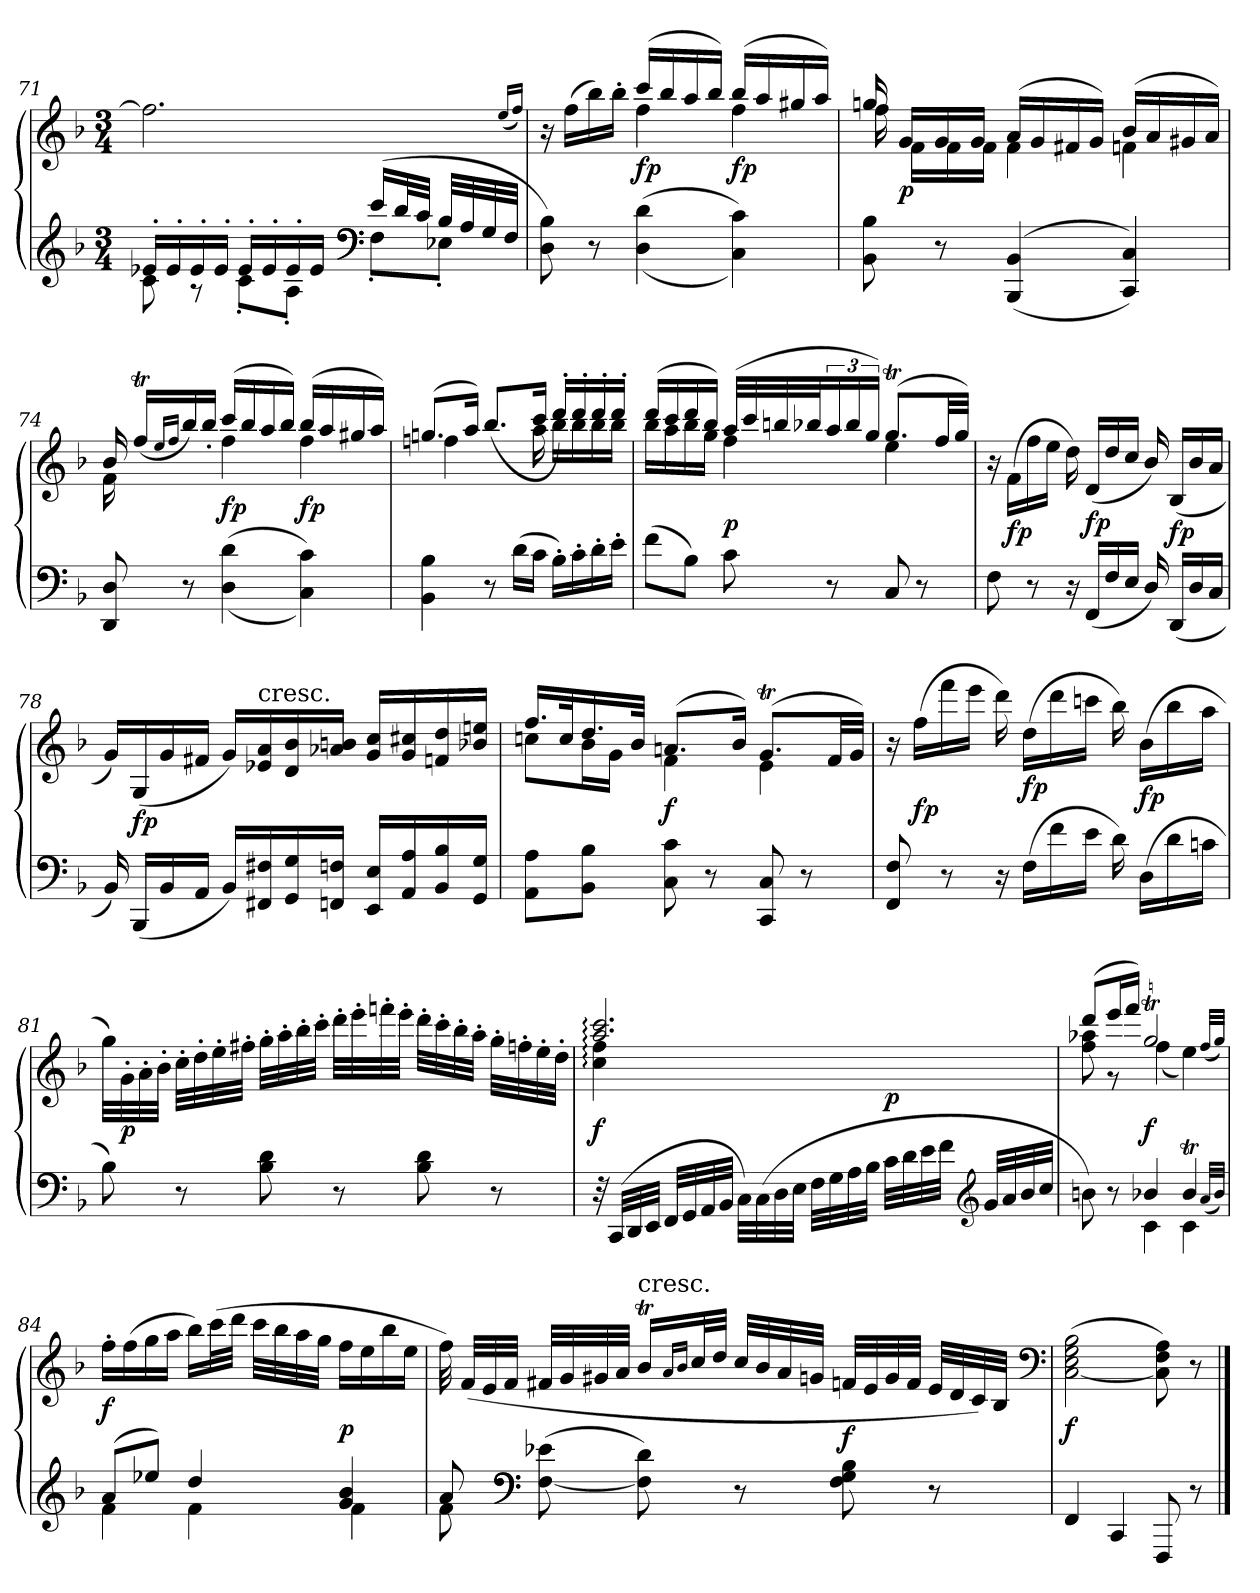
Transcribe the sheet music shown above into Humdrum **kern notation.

**kern	**kern	**dynam
*part1	*part1	*part1
*staff2	*staff1	*staff1/2
*clefG2	*clefG2	*
*k[b-]	*k[b-]	*
*M3/4	*M3/4	*
=71	=71	=71
*^	*	*
16e-X'LL	8c	2.ff]	.
16e-'	.	.	.
16e-'	8rA	.	.
16e-'JJ	.	.	.
16e-'LL	8c'L	.	.
16e-'	.	.	.
16e-'	8A'J	.	.
16e-JJ	.	.	.
*clefF4	*	*	*
(16e-LL	8F'L	.	.
32dL	.	.	.
32cJJJ	.	.	.
32B-LLL	8E-X'J	.	.
32A	.	.	.
32G	.	.	.
32FJJJ	.	.	.
*v	*v	*	*
.	(16qeeLL	.
.	16qffJJ)	.
=72	=72	=72
*	*^	*
8D 8B-)	4ryy	16r	.
.	.	(16ffLL	.
8r	.	16bb-)	.
.	.	16bb-'JJ	.
(>(<4D 4d	(16cccLL	4ff	fp
.	16bb-	.	.
.	16aa	.	.
.	16bb-JJ)	.	.
4C 4c))	(16bb-LL	4ff	fp
.	16aa	.	.
.	16gg#X	.	.
.	16aaJJ)	.	.
=73	=73	=73	=73
8BB- 8B-	16ggn	16ff	.
.	16gLL	16fLL	p
8r	16g	16f	.
.	16gJJ	16fJJ	.
(>(>4BBB- 4BB-	(16aLL	4f	.
.	16g	.	.
.	16f#X	.	.
.	16gJJ)	.	.
4CC 4C))	(16b-LL	4fn	.
.	16a	.	.
.	16g#X	.	.
.	16aJJ)	.	.
=74	=74	=74	=74
8DD 8D	16b-	16f	.
.	(>16ffT/LL	8.ryy	.
.	16qeeLL	.	.
.	16qffJJ	.	.
8r	16bb-/)	.	.
.	16bb-'>/JJ	.	.
(>(<4D 4d	(16cccLL	4ff	fp
.	16bb-	.	.
.	16aa	.	.
.	16bb-JJ)	.	.
4C 4c))	(16bb-LL	4ff	fp
.	16aa	.	.
.	16gg#X	.	.
.	16aaJJ)	.	.
=75	=75	=75	=75
4BB- 4B-	(8.ggnL	4ffn	.
.	16aaJk)	.	.
8r	(>8.bb-L	8.ryy	.
(16dLL	.	.	.
16cJJ	16cccJk	16aa	.
16B-'LL)	16ddd'LL)	16bb-LL	.
16c'	16ddd'	16bb-	.
16d'	16ddd'	16bb-	.
16e'JJ	16ddd'JJ	16bb-JJ	.
=76	=76	=76	=76
(8fL	(16dddLL	16bb-LL	.
.	16ccc	16aa	.
8B-J)	16ddd	16bb-	.
.	16bb-JJ)	16ggJJ	.
8c	(32aaLLL	4ff	p
.	32ccc	.	.
.	32bbn	.	.
.	32bb-XJ	.	.
8r	24aa	.	.
.	24bb-	.	.
.	24ggJJ)	.	.
8C	(8.ggTL	4ee	.
8r	.	.	.
.	32ffLL	.	.
.	32ggJJJ)	.	.
*	*v	*v	*
=77	=77	=77
8F	16r	.
.	(16fLL	fp
8r	16ff	.
.	16eeJJ	.
16r	16dd)	.
(16FFLL	(16dLL	fp
16F	16dd	.
16EJJ	16ccJJ	.
16D/)	16b-/)	.
(16DDLL	(16B-LL	fp
16D	16b-	.
16CJJ	16aJJ	.
=78	=78	=78
16BB-)	16gLL)	.
(16BBB-LL	(16G	fp
16BB-	16g	.
16AAJJ	16f#XJJ	.
16BB-LL)	16gLL)	.
!	!LO:TX:t=cresc.	!
16FF#X 16F#X	16e-X 16a	.
16GG 16G	16d 16b-	.
16FFn 16FnJJ	16a-X 16bnJJ	.
16EE 16ELL	16g/ 16cc/LL	.
16AA 16A	16g/ 16cc#X/	.
16BB- 16B-	16fn/ 16dd/	.
16GG 16GJJ	16b-X/ 16een/JJ	.
=79	=79	=79
*	*^	*
8AA 8AL	16.ffLL	8ccnL	.
.	32cck	.	.
8BB- 8B-J	16.dd	16b-L	.
.	.	16gJJ	.
.	32b-JJk	.	.
8C 8c	(8.anL	4f	f
8r	.	.	.
.	16b-Jk)	.	.
8CC 8C	(8.gTL	4e	.
8r	.	.	.
.	32fLL	.	.
.	32gJJJ)	.	.
*	*v	*v	*
=80	=80	=80
8FF 8F	16r	.
.	(16ffLL	fp
8r	16fff	.
.	16eeeJJ	.
16r	16ddd)	.
(16FLL	(16ddLL	fp
16f	16ddd	.
16eJJ	16cccnJJ	.
16d)	16bb-)	.
(16DLL	(16b-LL	fp
16d	16bb-	.
16cnJJ	16aaJJ	.
=81	=81	=81
8B-)	32ggLLL)	.
.	32g'	p
.	32a'	.
.	32b-'JJJ	.
8r	32cc'LLL	.
.	32dd'	.
.	32ee'	.
.	32ff#X'JJJ	.
8B- 8d	32gg'LLL	.
.	32aa'	.
.	32bb-'	.
.	32ccc'JJJ	.
8r	32ddd'LLL	.
.	32eee'	.
.	32fffn'	.
.	32eee'JJJ	.
8B- 8d	32ddd'LLL	.
.	32ccc'	.
.	32bb-'	.
.	32aa'JJJ	.
8r	32gg'LLL	.
.	32ffn'	.
.	32ee'	.
.	32dd'JJJ	.
=82	=82	=82
*	*^	*
32r	2.aa: 2.ccc:	4cc: 4ff:	f
(32CCLLL	.	.	.
32DD	.	.	.
32EEJJJ	.	.	.
32FFLLL	.	.	.
32GG	.	.	.
32AA	.	.	.
32BB-JJJ	.	.	.
32C\LLL)	.	4ryy	.
(32C\	.	.	.
32D\	.	.	.
32E\JJJ	.	.	.
32FLLL	.	.	.
32G	.	.	.
32A	.	.	.
32B-JJJ	.	.	.
32cLLL	.	4ryy	p
32d	.	.	.
32e	.	.	.
32fJJJ	.	.	.
*clefG2	*	*	*
32gLLL	.	.	.
32a	.	.	.
32b-	.	.	.
32ccJJJ	.	.	.
=83	=83	=83	=83
*^	*	*	*
4ryy	8bn)	(8dddL	8ff 8aa-X	.
.	8r	16eeeL	8r	.
.	.	16fffJJ)	.	.
4b-X	4c	2ggT	(4ff	f
4b-T	4c	.	4ee)	.
*	*	*v	*v	*
(32qaTTTLLL	.	(32qffTTTLLL	.
32qb-JJJ)	.	32qggJJJ)	.
=84	=84	=84	=84
(8aL	4f	16ff'LL	f
.	.	(16ff	.
8ee-XJ)	.	16gg	.
.	.	16aaJJ	.
4dd	4f	16bb-LL)	.
.	.	(32cccL	.
.	.	32dddJJJ	.
.	.	32cccLLL	.
.	.	32bb-	.
.	.	32aa	.
.	.	32ggJJJ	.
4g 4b-	4f	16ffLL	p
.	.	16ee	.
.	.	16bb-	.
.	.	16eeJJ	.
=85	=85	=85	=85
8a	8f	32ff)	.
.	.	(32fLLL	.
.	.	32e	.
.	.	32fJJJ	.
*clefF4	*	*	*
8ryy	([8F 8e-X	32f#XLLL	.
.	.	32g	.
.	.	32g#X	.
.	.	32aJJJ	.
!	!	!LO:TX:t=cresc.	!
4ryy	8F] 8d)	16b-T/LL	.
.	.	16qaLL	.
.	.	16qb-JJ	.
.	.	32cc/L	.
.	.	32dd/JJJ	.
.	8r	32ccLLL	.
.	.	32b-	.
.	.	32a	.
.	.	32gnJJJ	.
4ryy	8F 8G 8B-	32fnLLL	f
.	.	32e	.
.	.	32g	.
.	.	32fJJJ	.
.	8r	32eLLL	.
.	.	32d	.
.	.	32c)	.
.	.	32B-JJJ	.
*v	*v	*	*
*	*clefF4	*
=86	=86	=86
4FF	([2C 2E 2G 2B-	f
4CC	.	.
8FFF	8C] 8F 8A)	.
8r	8r	.
==	==	==
*-	*-	*-
